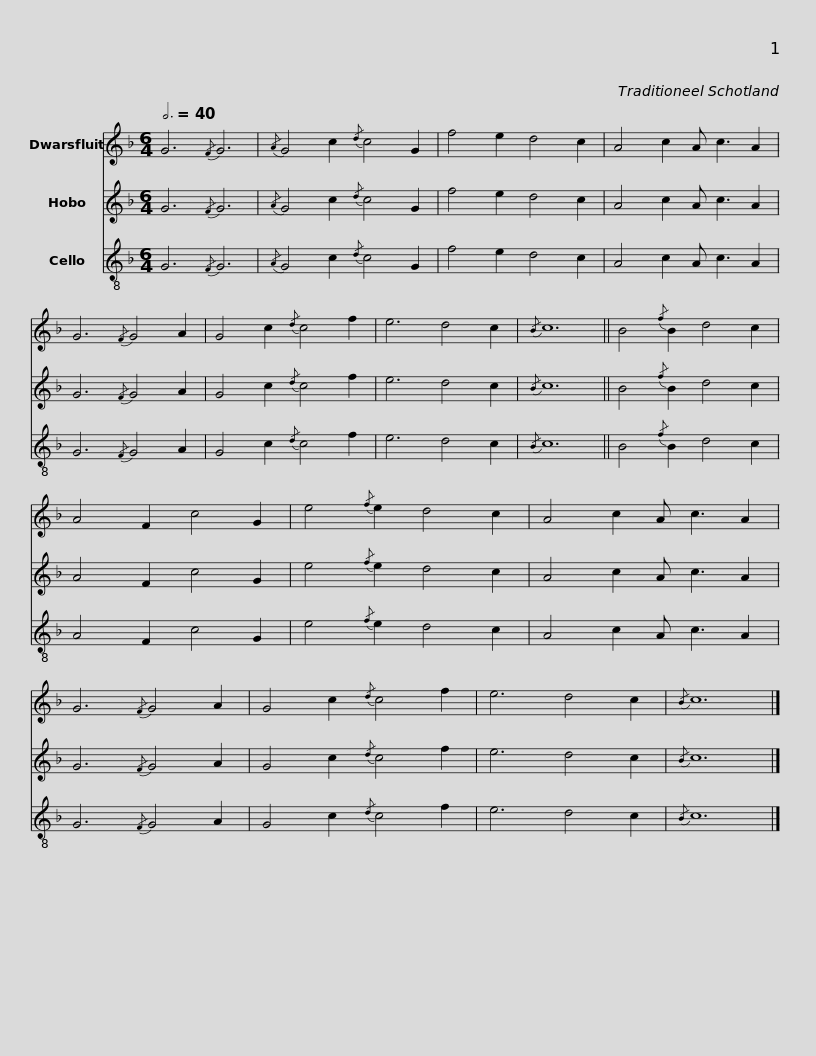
X:1
%%score 1 2 3
L:1/8
Q:3/4=40
M:6/4
I:linebreak $
K:F
V:1 treble
V:2 treble
V:3 treble-8
V:1
 G6{/F} G6 |{/A} G4 c2{/d} c4 G2 | f4 e2 d4 c2 | A4 c2 A c3 A2 | G6{/F} G4 A2 | %5
 G4 c2{/d} c4 f2 | e6 d4 c2 |{/B} c12 || B4{/f} B2 d4 c2 | A4 F2 c4 G2 |$ %10
 e4{/f} e2 d4 c2 | A4 c2 A c3 A2 | G6{/F} G4 A2 | G4 c2{/d} c4 f2 | e6 d4 c2 | %15
{/B} c12 |] %16
V:2
 G6{/F} G6 |{/A} G4 c2{/d} c4 G2 | f4 e2 d4 c2 | A4 c2 A c3 A2 | G6{/F} G4 A2 | %5
 G4 c2{/d} c4 f2 | e6 d4 c2 |{/B} c12 || B4{/f} B2 d4 c2 | A4 F2 c4 G2 |$ %10
 e4{/f} e2 d4 c2 | A4 c2 A c3 A2 | G6{/F} G4 A2 | G4 c2{/d} c4 f2 | e6 d4 c2 | %15
{/B} c12 |] %16
V:3
 G6{/F} G6 |{/A} G4 c2{/d} c4 G2 | f4 e2 d4 c2 | A4 c2 A c3 A2 | G6{/F} G4 A2 | %5
 G4 c2{/d} c4 f2 | e6 d4 c2 |{/B} c12 || B4{/f} B2 d4 c2 | A4 F2 c4 G2 |$ %10
 e4{/f} e2 d4 c2 | A4 c2 A c3 A2 | G6{/F} G4 A2 | G4 c2{/d} c4 f2 | e6 d4 c2 | %15
{/B} c12 |] %16
